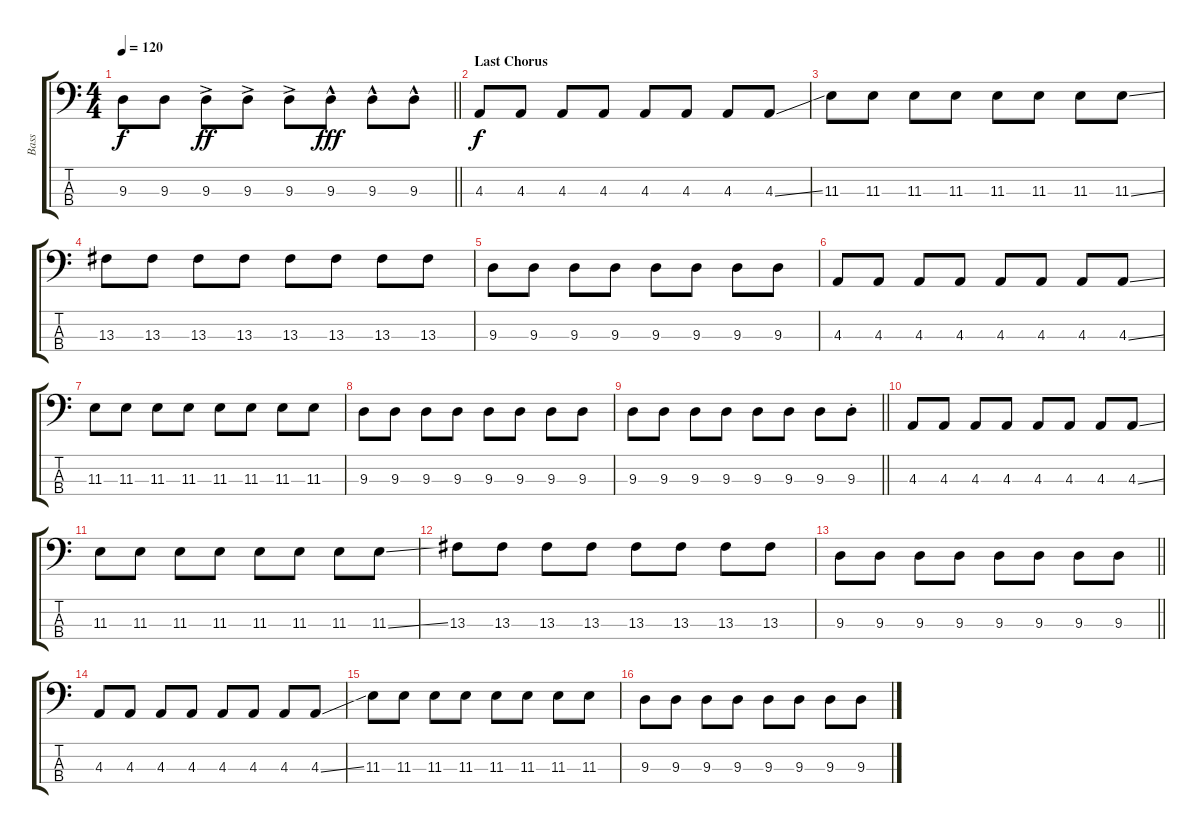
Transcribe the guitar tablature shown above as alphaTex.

\track ("Bass" "Bass") {instrument electricbassfinger}
\staff {score tabs}
\tuning (Eb2 Bb1 F1 C1) {hide}
\ts (4 4)
\tempo 120
\clef f4
\barLineRight lightlight
\ks c
9.3.8{dy f} 9.3.8 9.3{ac}.8{dy ff} 9.3{ac}.8 9.3{ac}.8 9.3{hac}.8{dy fff} 9.3{hac}.8 9.3{hac}.8 |
\section ("" "Last Chorus")
4.3.8{dy f} 4.3.8 4.3.8 4.3.8 4.3.8 4.3.8 4.3.8 4.3{ss}.8 |
11.3.8 11.3.8 11.3.8 11.3.8 11.3.8 11.3.8 11.3.8 11.3{ss}.8 |
13.3.8 13.3.8 13.3.8 13.3.8 13.3.8 13.3.8 13.3.8 13.3.8 |
9.3.8 9.3.8 9.3.8 9.3.8 9.3.8 9.3.8 9.3.8 9.3.8 |
4.3.8 4.3.8 4.3.8 4.3.8 4.3.8 4.3.8 4.3.8 4.3{ss}.8 |
11.3.8 11.3.8 11.3.8 11.3.8 11.3.8 11.3.8 11.3.8 11.3.8 |
9.3.8 9.3.8 9.3.8 9.3.8 9.3.8 9.3.8 9.3.8 9.3.8 |
\barLineRight lightlight
9.3.8 9.3.8 9.3.8 9.3.8 9.3.8 9.3.8 9.3.8 9.3{st}.8 |
4.3.8 4.3.8 4.3.8 4.3.8 4.3.8 4.3.8 4.3.8 4.3{ss}.8 |
11.3.8 11.3.8 11.3.8 11.3.8 11.3.8 11.3.8 11.3.8 11.3{ss}.8 |
13.3.8 13.3.8 13.3.8 13.3.8 13.3.8 13.3.8 13.3.8 13.3.8 |
\barLineRight lightlight
9.3.8 9.3.8 9.3.8 9.3.8 9.3.8 9.3.8 9.3.8 9.3.8 |
4.3.8 4.3.8 4.3.8 4.3.8 4.3.8 4.3.8 4.3.8 4.3{ss}.8 |
11.3.8 11.3.8 11.3.8 11.3.8 11.3.8 11.3.8 11.3.8 11.3.8 |
9.3.8 9.3.8 9.3.8 9.3.8 9.3.8 9.3.8 9.3.8 9.3.8
